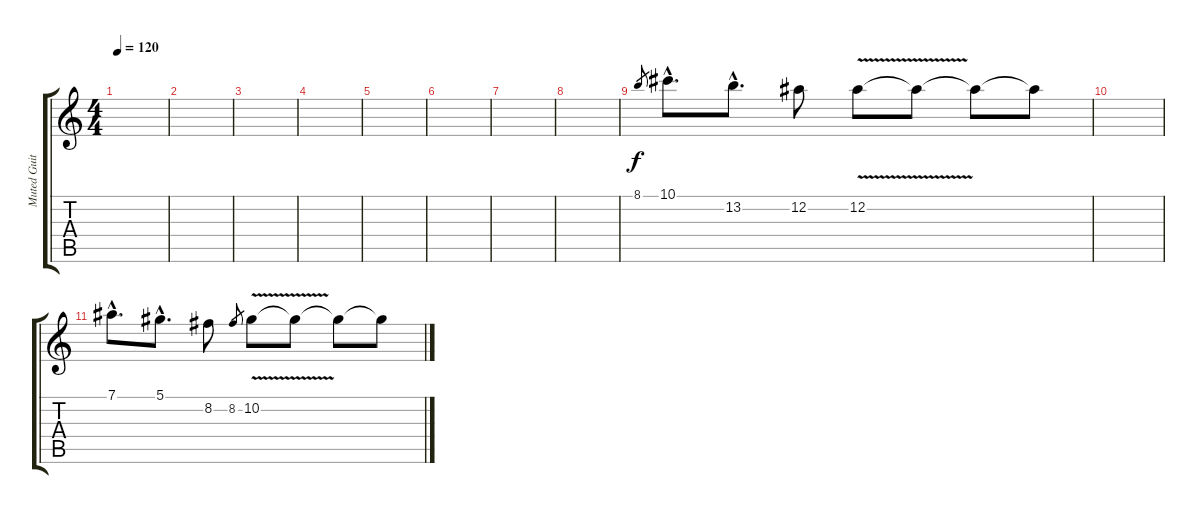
\track ("Muted Guitar2 - Vocals2" "Muted Guit") {instrument electricguitarmuted}
\staff {score tabs}
\tuning (Eb4 Bb3 Gb3 Db3 Ab2 Eb2) {hide}
\ts (4 4)
\tempo 120
\clef g2
\ks c
|
|
|
|
|
|
|
|
8.1.8{gr} 10.1{hac}.8{d volume 16 balance 8 instrument sopranosax} 13.2{hac}.8{d} 12.2.8 12.2{v}.8 12.2{t}.8 12.2{t}.8 12.2{t}.8 |
|
7.1{hac}.8{d volume 16 balance 8 instrument sopranosax} 5.1{hac}.8{d} 8.2.8 8.2.8{gr} 10.2{v}.8 10.2{t}.8 10.2{t}.8 10.2{t}.8
